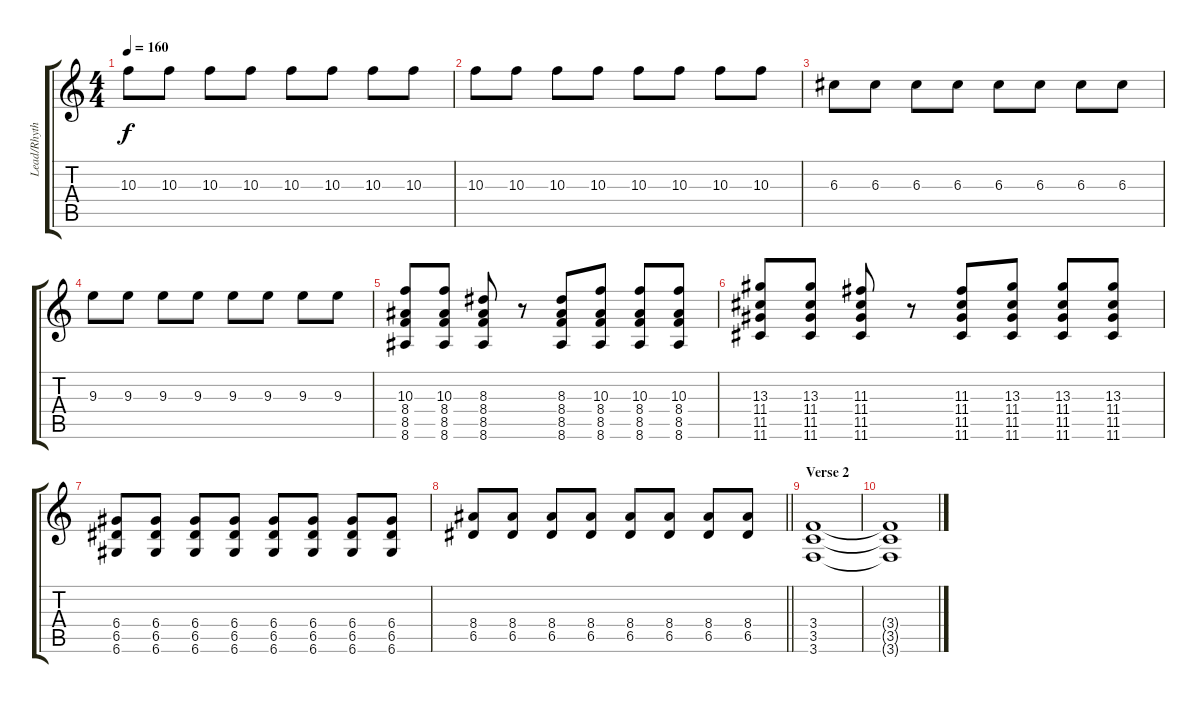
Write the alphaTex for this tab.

\track ("Lead/Rhythm (Distortion)" "Lead/Rhyth") {instrument overdrivenguitar}
\staff {score tabs}
\tuning (E4 B3 G3 D3 A2 D2) {hide}
\ts (4 4)
\tempo 160
\clef g2
\ks c
10.3.8{dy f} 10.3.8 10.3.8 10.3.8 10.3.8 10.3.8 10.3.8 10.3.8 |
10.3.8 10.3.8 10.3.8 10.3.8 10.3.8 10.3.8 10.3.8 10.3.8 |
6.3.8 6.3.8 6.3.8 6.3.8 6.3.8 6.3.8 6.3.8 6.3.8 |
9.3.8 9.3.8 9.3.8 9.3.8 9.3.8 9.3.8 9.3.8 9.3.8 |
(10.3 8.4 8.5 8.6).8 (10.3 8.4 8.5 8.6).8 (8.3 8.4 8.5 8.6).8 r.8 (8.3 8.4 8.5 8.6).8 (10.3 8.4 8.5 8.6).8 (10.3 8.4 8.5 8.6).8 (10.3 8.4 8.5 8.6).8 |
(13.3 11.4 11.5 11.6).8 (13.3 11.4 11.5 11.6).8 (11.3 11.4 11.5 11.6).8 r.8 (11.3 11.4 11.5 11.6).8 (13.3 11.4 11.5 11.6).8 (13.3 11.4 11.5 11.6).8 (13.3 11.4 11.5 11.6).8 |
(6.4 6.5 6.6).8 (6.4 6.5 6.6).8 (6.4 6.5 6.6).8 (6.4 6.5 6.6).8 (6.4 6.5 6.6).8 (6.4 6.5 6.6).8 (6.4 6.5 6.6).8 (6.4 6.5 6.6).8 |
\barLineRight lightlight
(8.4 6.5).8 (8.4 6.5).8 (8.4 6.5).8 (8.4 6.5).8 (8.4 6.5).8 (8.4 6.5).8 (8.4 6.5).8 (8.4 6.5).8 |
\section ("" "Verse 2")
(3.4 3.5 3.6).1 |
(3.4{t} 3.5{t} 3.6{t}).1
